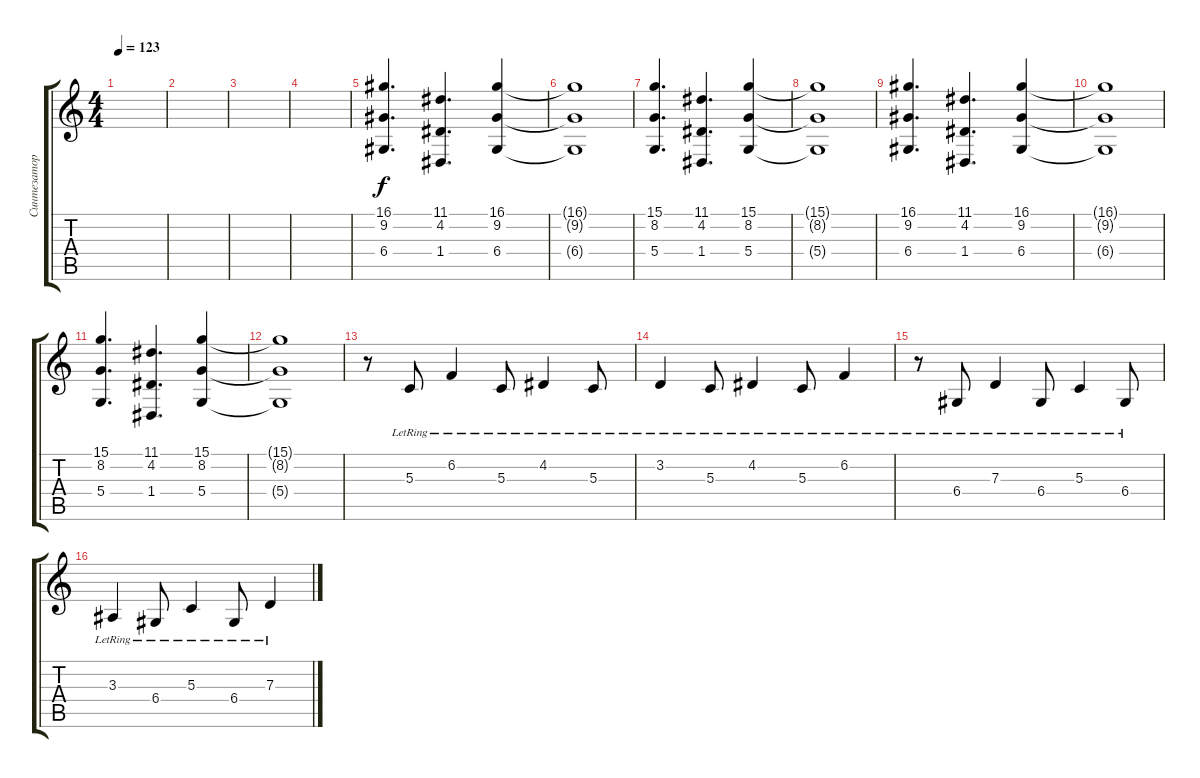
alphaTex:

\track ("Синтезатор" "Синтезатор") {instrument electricgrandpiano}
\staff {score tabs}
\tuning (E4 B3 G3 D3 A2 E2) {hide}
\ts (4 4)
\tempo 123
\clef g2
\ks c
|
|
|
|
(16.1 9.2 6.4).4{d} (11.1 4.2 1.4).4{d} (16.1 9.2 6.4).4 |
(16.1{t} 9.2{t} 6.4{t}).1 |
(15.1 8.2 5.4).4{d} (11.1 4.2 1.4).4{d} (15.1 8.2 5.4).4 |
(15.1{t} 8.2{t} 5.4{t}).1 |
(16.1 9.2 6.4).4{d} (11.1 4.2 1.4).4{d} (16.1 9.2 6.4).4 |
(16.1{t} 9.2{t} 6.4{t}).1 |
(15.1 8.2 5.4).4{d} (11.1 4.2 1.4).4{d} (15.1 8.2 5.4).4 |
(15.1{t} 8.2{t} 5.4{t}).1 |
r.8 5.3{lr}.8 6.2{lr}.4 5.3{lr}.8 4.2{lr}.4 5.3{lr}.8 |
3.2{lr}.4 5.3{lr}.8 4.2{lr}.4 5.3{lr}.8 6.2{lr}.4 |
r.8 6.4{lr}.8 7.3{lr}.4 6.4{lr}.8 5.3{lr}.4 6.4{lr}.8 |
3.3{lr}.4 6.4{lr}.8 5.3{lr}.4 6.4{lr}.8 7.3{lr}.4
